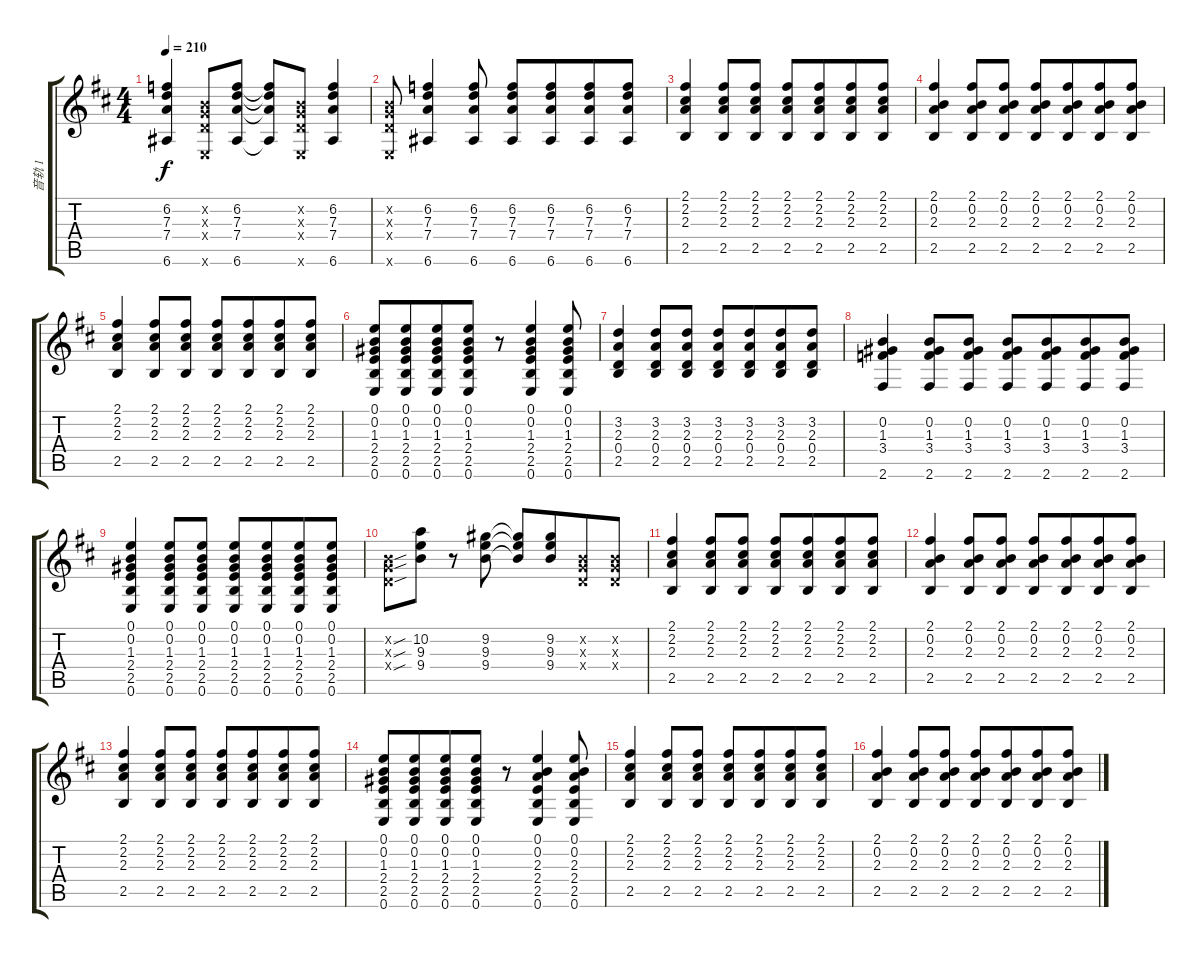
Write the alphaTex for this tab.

\track ("音轨 1" "音轨 1") {instrument electricguitarjazz}
\staff {score tabs}
\tuning (E4 B3 G3 D3 A2 E2) {hide}
\ts (4 4)
\tempo 210
\clef g2
\ks d
(6.2 7.3 7.4 6.6).4{dy f} (0.2{x} 0.3{x} 0.4{x} 0.6{x}).8 (6.2 7.3 7.4 6.6).8 (6.2{t} 7.3{t} 7.4{t} 6.6{t}).8 (0.2{x} 0.3{x} 0.4{x} 0.6{x}).8 (6.2 7.3 7.4 6.6).4 |
(0.2{x} 0.3{x} 0.4{x} 0.6{x}).8 (6.2 7.3 7.4 6.6).4 (6.2 7.3 7.4 6.6).8 (6.2 7.3 7.4 6.6).8 (6.2 7.3 7.4 6.6).8{beam merge} (6.2 7.3 7.4 6.6).8 (6.2 7.3 7.4 6.6).8 |
(2.1 2.2 2.3 2.5).4 (2.1 2.2 2.3 2.5).8 (2.1 2.2 2.3 2.5).8 (2.1 2.2 2.3 2.5).8 (2.1 2.2 2.3 2.5).8{beam merge} (2.1 2.2 2.3 2.5).8 (2.1 2.2 2.3 2.5).8 |
(2.1 0.2 2.3 2.5).4 (2.1 0.2 2.3 2.5).8 (2.1 0.2 2.3 2.5).8 (2.1 0.2 2.3 2.5).8 (2.1 0.2 2.3 2.5).8{beam merge} (2.1 0.2 2.3 2.5).8 (2.1 0.2 2.3 2.5).8 |
(2.1 2.2 2.3 2.5).4 (2.1 2.2 2.3 2.5).8 (2.1 2.2 2.3 2.5).8 (2.1 2.2 2.3 2.5).8 (2.1 2.2 2.3 2.5).8{beam merge} (2.1 2.2 2.3 2.5).8 (2.1 2.2 2.3 2.5).8 |
(0.1 0.2 1.3 2.4 2.5 0.6).8 (0.1 0.2 1.3 2.4 2.5 0.6).8{beam merge} (0.1 0.2 1.3 2.4 2.5 0.6).8 (0.1 0.2 1.3 2.4 2.5 0.6).8 r.8 (0.1 0.2 1.3 2.4 2.5 0.6).4 (0.1 0.2 1.3 2.4 2.5 0.6).8 |
(3.2 2.3 0.4 2.5).4 (3.2 2.3 0.4 2.5).8 (3.2 2.3 0.4 2.5).8 (3.2 2.3 0.4 2.5).8 (3.2 2.3 0.4 2.5).8{beam merge} (3.2 2.3 0.4 2.5).8 (3.2 2.3 0.4 2.5).8 |
(0.2 1.3 3.4 2.6).4 (0.2 1.3 3.4 2.6).8 (0.2 1.3 3.4 2.6).8 (0.2 1.3 3.4 2.6).8 (0.2 1.3 3.4 2.6).8{beam merge} (0.2 1.3 3.4 2.6).8 (0.2 1.3 3.4 2.6).8 |
(0.1 0.2 1.3 2.4 2.5 0.6).4 (0.1 0.2 1.3 2.4 2.5 0.6).8 (0.1 0.2 1.3 2.4 2.5 0.6).8 (0.1 0.2 1.3 2.4 2.5 0.6).8 (0.1 0.2 1.3 2.4 2.5 0.6).8{beam merge} (0.1 0.2 1.3 2.4 2.5 0.6).8 (0.1 0.2 1.3 2.4 2.5 0.6).8 |
(0.2{sou x} 0.3{sou x} 0.4{sou x}).8 (10.2 9.3 9.4).8 r.8 (9.2 9.3 9.4).8 (9.2{t} 9.3{t} 9.4{t}).8{beam Up} (9.2 9.3 9.4).8{beam Up beam merge} (0.2{x} 0.3{x} 0.4{x}).8{beam Up} (0.2{x} 0.3{x} 0.4{x}).8{beam Up} |
(2.1 2.2 2.3 2.5).4 (2.1 2.2 2.3 2.5).8 (2.1 2.2 2.3 2.5).8 (2.1 2.2 2.3 2.5).8 (2.1 2.2 2.3 2.5).8{beam merge} (2.1 2.2 2.3 2.5).8 (2.1 2.2 2.3 2.5).8 |
(2.1 0.2 2.3 2.5).4 (2.1 0.2 2.3 2.5).8 (2.1 0.2 2.3 2.5).8 (2.1 0.2 2.3 2.5).8 (2.1 0.2 2.3 2.5).8{beam merge} (2.1 0.2 2.3 2.5).8 (2.1 0.2 2.3 2.5).8 |
(2.1 2.2 2.3 2.5).4 (2.1 2.2 2.3 2.5).8 (2.1 2.2 2.3 2.5).8 (2.1 2.2 2.3 2.5).8 (2.1 2.2 2.3 2.5).8{beam merge} (2.1 2.2 2.3 2.5).8 (2.1 2.2 2.3 2.5).8 |
(0.1 0.2 1.3 2.4 2.5 0.6).8 (0.1 0.2 1.3 2.4 2.5 0.6).8{beam merge} (0.1 0.2 1.3 2.4 2.5 0.6).8 (0.1 0.2 1.3 2.4 2.5 0.6).8 r.8 (0.1 0.2 2.3 2.4 2.5 0.6).4 (0.1 0.2 2.3 2.4 2.5 0.6).8 |
(2.1 2.2 2.3 2.5).4 (2.1 2.2 2.3 2.5).8 (2.1 2.2 2.3 2.5).8 (2.1 2.2 2.3 2.5).8 (2.1 2.2 2.3 2.5).8{beam merge} (2.1 2.2 2.3 2.5).8 (2.1 2.2 2.3 2.5).8 |
(2.1 0.2 2.3 2.5).4 (2.1 0.2 2.3 2.5).8 (2.1 0.2 2.3 2.5).8 (2.1 0.2 2.3 2.5).8 (2.1 0.2 2.3 2.5).8{beam merge} (2.1 0.2 2.3 2.5).8 (2.1 0.2 2.3 2.5).8
